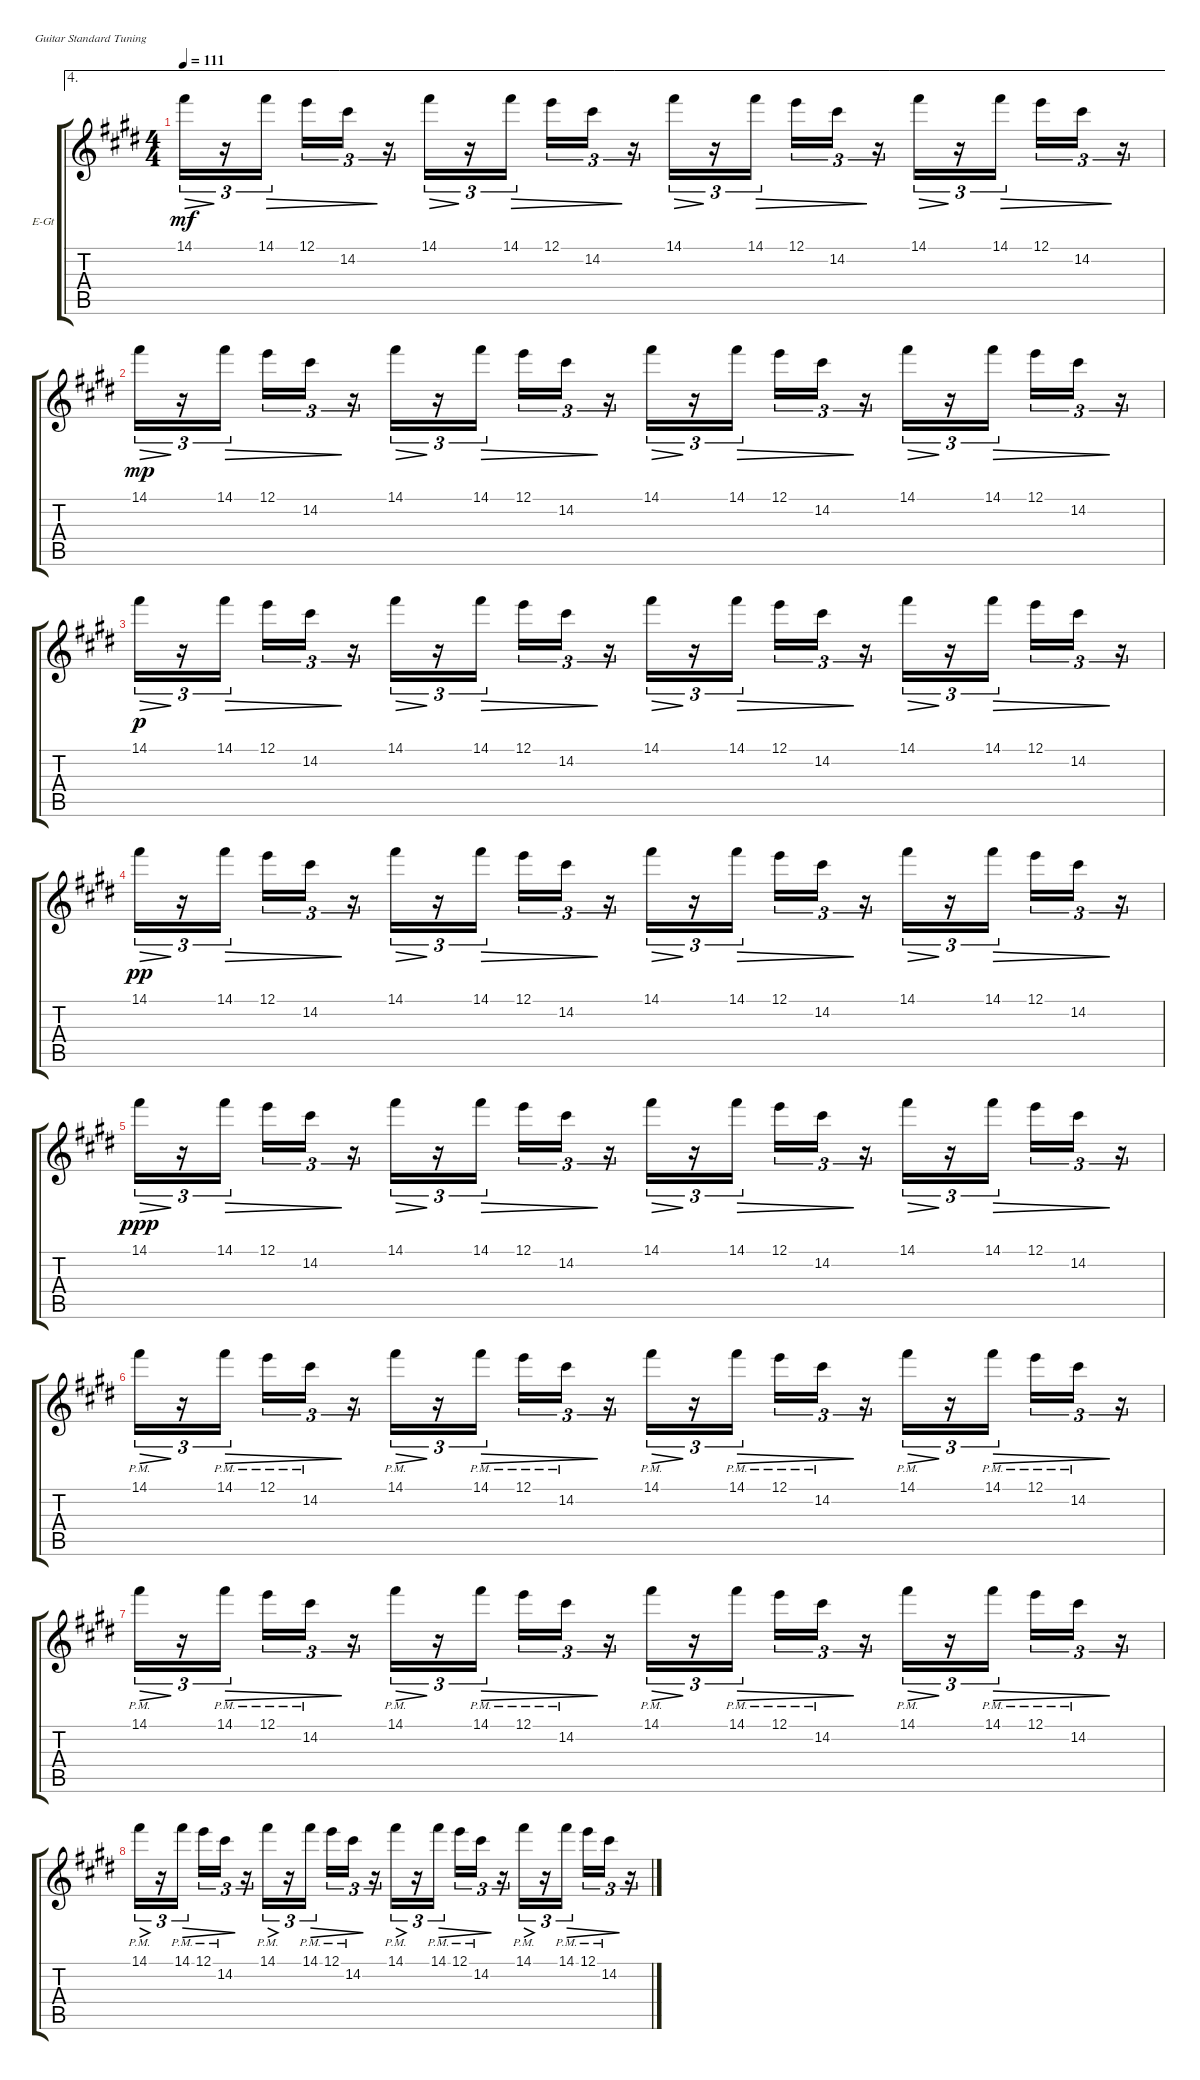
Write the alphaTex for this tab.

\defaultSystemsLayout 4
\bracketExtendMode groupsimilarinstruments
\firstSystemTrackNameOrientation horizontal
\otherSystemsTrackNameOrientation horizontal
\track ("Electric Guitar" "E-Gt") {multiBarRest instrument distortionguitar}
\staff {score tabs}
\tuning (E4 B3 G3 D3 A2 E2)
\ae 4
\ts (4 4)
\tempo 111
\clef g2
\ks e
14.1.16{tu (3 2) dec dy mf} r.16{tu (3 2)} 14.1.16{tu (3 2) dec} 12.1.16{tu (3 2) dec} 14.2.16{tu (3 2) dec} r.16{tu (3 2)} 14.1.16{tu (3 2) dec} r.16{tu (3 2)} 14.1.16{tu (3 2) dec} 12.1.16{tu (3 2) dec} 14.2.16{tu (3 2) dec} r.16{tu (3 2)} 14.1.16{tu (3 2) dec} r.16{tu (3 2)} 14.1.16{tu (3 2) dec} 12.1.16{tu (3 2) dec} 14.2.16{tu (3 2) dec} r.16{tu (3 2)} 14.1.16{tu (3 2) dec} r.16{tu (3 2)} 14.1.16{tu (3 2) dec} 12.1.16{tu (3 2) dec} 14.2.16{tu (3 2) dec} r.16{tu (3 2)} |
14.1.16{tu (3 2) dec dy mp} r.16{tu (3 2)} 14.1.16{tu (3 2) dec} 12.1.16{tu (3 2) dec} 14.2.16{tu (3 2) dec} r.16{tu (3 2)} 14.1.16{tu (3 2) dec} r.16{tu (3 2)} 14.1.16{tu (3 2) dec} 12.1.16{tu (3 2) dec} 14.2.16{tu (3 2) dec} r.16{tu (3 2)} 14.1.16{tu (3 2) dec} r.16{tu (3 2)} 14.1.16{tu (3 2) dec} 12.1.16{tu (3 2) dec} 14.2.16{tu (3 2) dec} r.16{tu (3 2)} 14.1.16{tu (3 2) dec} r.16{tu (3 2)} 14.1.16{tu (3 2) dec} 12.1.16{tu (3 2) dec} 14.2.16{tu (3 2) dec} r.16{tu (3 2)} |
14.1.16{tu (3 2) dec dy p} r.16{tu (3 2)} 14.1.16{tu (3 2) dec} 12.1.16{tu (3 2) dec} 14.2.16{tu (3 2) dec} r.16{tu (3 2)} 14.1.16{tu (3 2) dec} r.16{tu (3 2)} 14.1.16{tu (3 2) dec} 12.1.16{tu (3 2) dec} 14.2.16{tu (3 2) dec} r.16{tu (3 2)} 14.1.16{tu (3 2) dec} r.16{tu (3 2)} 14.1.16{tu (3 2) dec} 12.1.16{tu (3 2) dec} 14.2.16{tu (3 2) dec} r.16{tu (3 2)} 14.1.16{tu (3 2) dec} r.16{tu (3 2)} 14.1.16{tu (3 2) dec} 12.1.16{tu (3 2) dec} 14.2.16{tu (3 2) dec} r.16{tu (3 2)} |
14.1.16{tu (3 2) dec dy pp} r.16{tu (3 2)} 14.1.16{tu (3 2) dec} 12.1.16{tu (3 2) dec} 14.2.16{tu (3 2) dec} r.16{tu (3 2)} 14.1.16{tu (3 2) dec} r.16{tu (3 2)} 14.1.16{tu (3 2) dec} 12.1.16{tu (3 2) dec} 14.2.16{tu (3 2) dec} r.16{tu (3 2)} 14.1.16{tu (3 2) dec} r.16{tu (3 2)} 14.1.16{tu (3 2) dec} 12.1.16{tu (3 2) dec} 14.2.16{tu (3 2) dec} r.16{tu (3 2)} 14.1.16{tu (3 2) dec} r.16{tu (3 2)} 14.1.16{tu (3 2) dec} 12.1.16{tu (3 2) dec} 14.2.16{tu (3 2) dec} r.16{tu (3 2)} |
14.1.16{tu (3 2) dec dy ppp} r.16{tu (3 2)} 14.1.16{tu (3 2) dec} 12.1.16{tu (3 2) dec} 14.2.16{tu (3 2) dec} r.16{tu (3 2)} 14.1.16{tu (3 2) dec} r.16{tu (3 2)} 14.1.16{tu (3 2) dec} 12.1.16{tu (3 2) dec} 14.2.16{tu (3 2) dec} r.16{tu (3 2)} 14.1.16{tu (3 2) dec} r.16{tu (3 2)} 14.1.16{tu (3 2) dec} 12.1.16{tu (3 2) dec} 14.2.16{tu (3 2) dec} r.16{tu (3 2)} 14.1.16{tu (3 2) dec} r.16{tu (3 2)} 14.1.16{tu (3 2) dec} 12.1.16{tu (3 2) dec} 14.2.16{tu (3 2) dec} r.16{tu (3 2)} |
14.1{pm}.16{tu (3 2) dec} r.16{tu (3 2)} 14.1{pm}.16{tu (3 2) dec} 12.1{pm}.16{tu (3 2) dec} 14.2{pm}.16{tu (3 2) dec} r.16{tu (3 2)} 14.1{pm}.16{tu (3 2) dec} r.16{tu (3 2)} 14.1{pm}.16{tu (3 2) dec} 12.1{pm}.16{tu (3 2) dec} 14.2{pm}.16{tu (3 2) dec} r.16{tu (3 2)} 14.1{pm}.16{tu (3 2) dec} r.16{tu (3 2)} 14.1{pm}.16{tu (3 2) dec} 12.1{pm}.16{tu (3 2) dec} 14.2{pm}.16{tu (3 2) dec} r.16{tu (3 2)} 14.1{pm}.16{tu (3 2) dec} r.16{tu (3 2)} 14.1{pm}.16{tu (3 2) dec} 12.1{pm}.16{tu (3 2) dec} 14.2{pm}.16{tu (3 2) dec} r.16{tu (3 2)} |
14.1{pm}.16{tu (3 2) dec} r.16{tu (3 2)} 14.1{pm}.16{tu (3 2) dec} 12.1{pm}.16{tu (3 2) dec} 14.2{pm}.16{tu (3 2) dec} r.16{tu (3 2)} 14.1{pm}.16{tu (3 2) dec} r.16{tu (3 2)} 14.1{pm}.16{tu (3 2) dec} 12.1{pm}.16{tu (3 2) dec} 14.2{pm}.16{tu (3 2) dec} r.16{tu (3 2)} 14.1{pm}.16{tu (3 2) dec} r.16{tu (3 2)} 14.1{pm}.16{tu (3 2) dec} 12.1{pm}.16{tu (3 2) dec} 14.2{pm}.16{tu (3 2) dec} r.16{tu (3 2)} 14.1{pm}.16{tu (3 2) dec} r.16{tu (3 2)} 14.1{pm}.16{tu (3 2) dec} 12.1{pm}.16{tu (3 2) dec} 14.2{pm}.16{tu (3 2) dec} r.16{tu (3 2)} |
14.1{pm}.16{tu (3 2) dec} r.16{tu (3 2)} 14.1{pm}.16{tu (3 2) dec} 12.1{pm}.16{tu (3 2) dec} 14.2{pm}.16{tu (3 2) dec} r.16{tu (3 2)} 14.1{pm}.16{tu (3 2) dec} r.16{tu (3 2)} 14.1{pm}.16{tu (3 2) dec} 12.1{pm}.16{tu (3 2) dec} 14.2{pm}.16{tu (3 2) dec} r.16{tu (3 2)} 14.1{pm}.16{tu (3 2) dec} r.16{tu (3 2)} 14.1{pm}.16{tu (3 2) dec} 12.1{pm}.16{tu (3 2) dec} 14.2{pm}.16{tu (3 2) dec} r.16{tu (3 2)} 14.1{pm}.16{tu (3 2) dec} r.16{tu (3 2)} 14.1{pm}.16{tu (3 2) dec} 12.1{pm}.16{tu (3 2) dec} 14.2{pm}.16{tu (3 2) dec} r.16{tu (3 2)}
